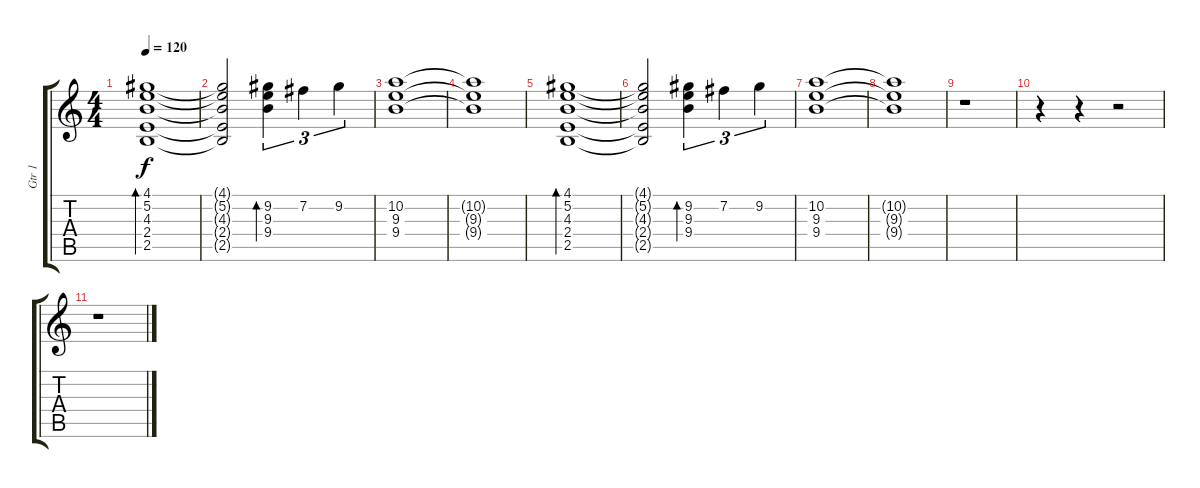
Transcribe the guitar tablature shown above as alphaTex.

\track ("Gtr 1" "Gtr 1") {instrument electricguitarclean}
\staff {score tabs}
\tuning (E4 B3 G3 D3 A2 E2) {hide}
\ts (4 4)
\tempo 120
\clef g2
\ks c
(4.1 5.2 4.3 2.4 2.5).1{bd 120 dy f} |
(4.1{t} 5.2{t} 4.3{t} 2.4{t} 2.5{t}).2 (9.2 9.3 9.4).4{tu (3 2) bd 120} 7.2.4{tu (3 2)} 9.2.4{tu (3 2)} |
(10.2 9.3 9.4).1 |
(10.2{t} 9.3{t} 9.4{t}).1 |
(4.1 5.2 4.3 2.4 2.5).1{bd 120} |
(4.1{t} 5.2{t} 4.3{t} 2.4{t} 2.5{t}).2 (9.2 9.3 9.4).4{tu (3 2) bd 120} 7.2.4{tu (3 2)} 9.2.4{tu (3 2)} |
(10.2 9.3 9.4).1 |
(10.2{t} 9.3{t} 9.4{t}).1 |
r.1 |
r.4 r.4 r.2 |
r.1
